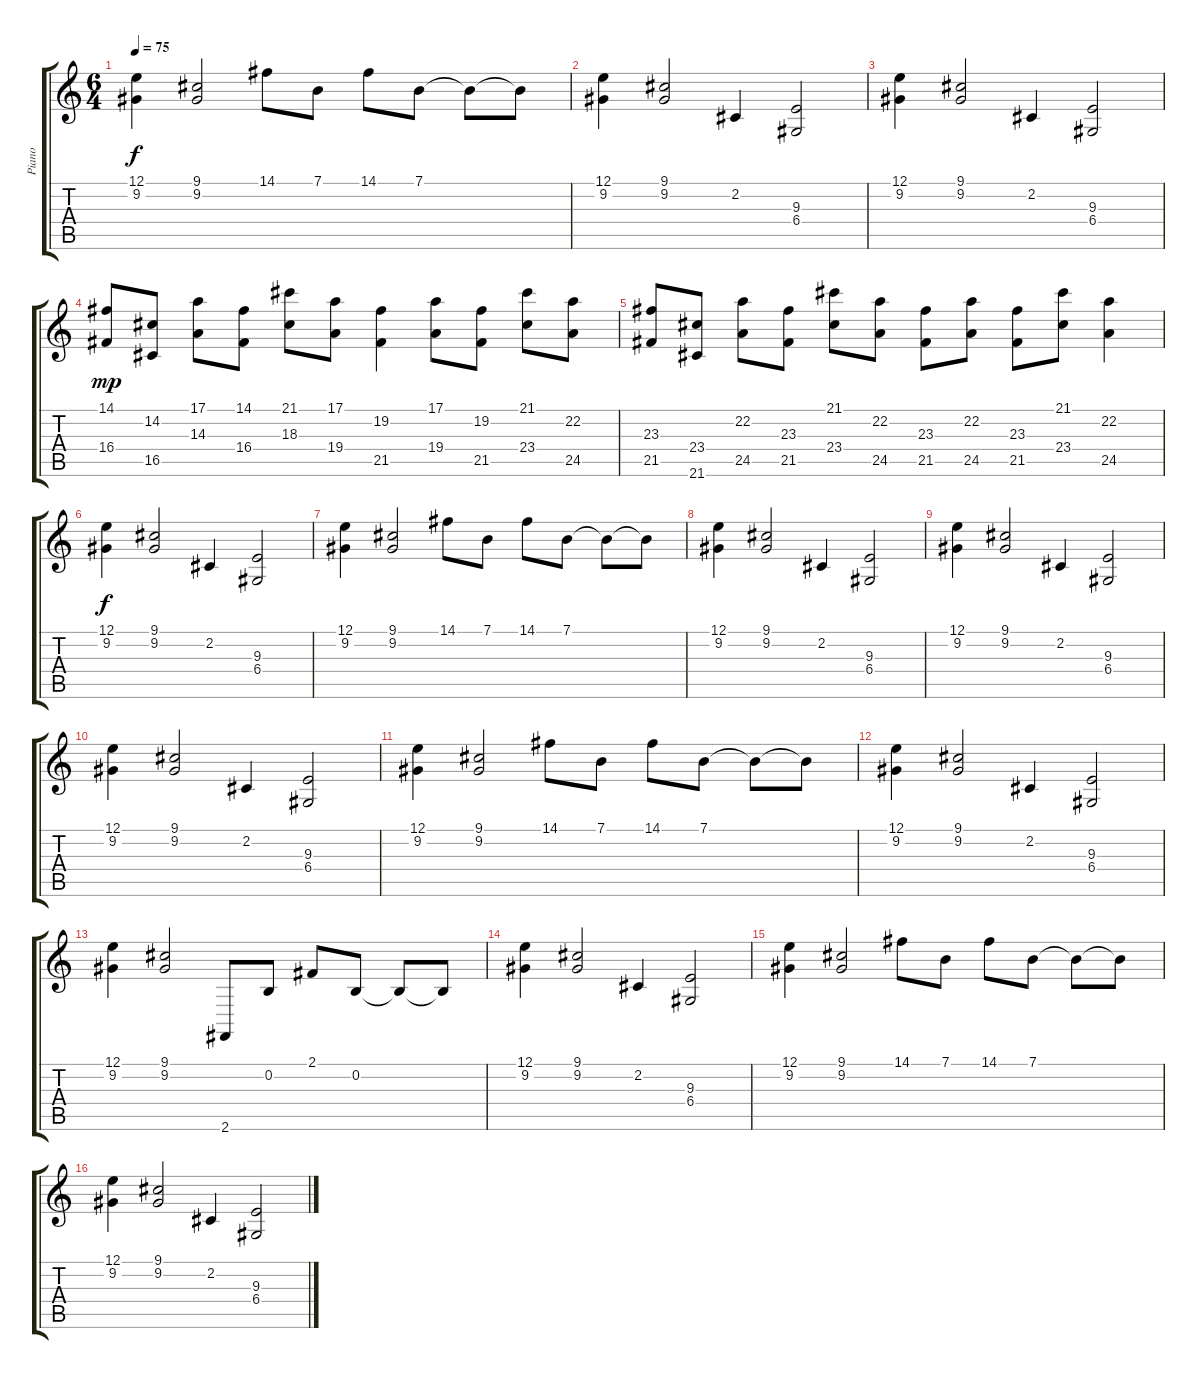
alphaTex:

\track ("Piano" "Piano") {instrument acousticgrandpiano}
\staff {score tabs}
\tuning (E4 B3 G3 D3 A2 E2) {hide}
\ts (6 4)
\tempo 75
\clef g2
\ks c
(12.1 9.2).4{dy f} (9.1 9.2).2 14.1.8 7.1.8 14.1.8 7.1.8 7.1{t}.8 7.1{t}.8 |
(12.1 9.2).4 (9.1 9.2).2 2.2.4 (9.3 6.4).2 |
(12.1 9.2).4 (9.1 9.2).2 2.2.4 (9.3 6.4).2 |
(14.1 16.4).8{dy mp volume 9 instrument pad8sweep} (14.2 16.5).8 (17.1 14.3).8 (14.1 16.4).8 (21.1 18.3).8 (17.1 19.4).8 (19.2 21.5).4 (17.1 19.4).8 (19.2 21.5).8 (21.1 23.4).8 (22.2 24.5).8 |
(23.3 21.5).8 (23.4 21.6).8 (22.2 24.5).8 (23.3 21.5).8 (21.1 23.4).8 (22.2 24.5).8 (23.3 21.5).8 (22.2 24.5).8 (23.3 21.5).8 (21.1 23.4).8 (22.2 24.5).4 |
(12.1 9.2).4{dy f volume 13 instrument acousticgrandpiano} (9.1 9.2).2 2.2.4 (9.3 6.4).2 |
(12.1 9.2).4 (9.1 9.2).2 14.1.8 7.1.8 14.1.8 7.1.8 7.1{t}.8 7.1{t}.8 |
(12.1 9.2).4 (9.1 9.2).2 2.2.4 (9.3 6.4).2 |
(12.1 9.2).4 (9.1 9.2).2 2.2.4 (9.3 6.4).2 |
(12.1 9.2).4 (9.1 9.2).2 2.2.4 (9.3 6.4).2 |
(12.1 9.2).4 (9.1 9.2).2 14.1.8 7.1.8 14.1.8 7.1.8 7.1{t}.8 7.1{t}.8 |
(12.1 9.2).4 (9.1 9.2).2 2.2.4 (9.3 6.4).2 |
(12.1 9.2).4 (9.1 9.2).2 2.6.8 0.2.8 2.1.8 0.2.8 0.2{t}.8 0.2{t}.8 |
(12.1 9.2).4 (9.1 9.2).2 2.2.4 (9.3 6.4).2 |
(12.1 9.2).4 (9.1 9.2).2 14.1.8 7.1.8 14.1.8 7.1.8 7.1{t}.8 7.1{t}.8 |
(12.1 9.2).4 (9.1 9.2).2 2.2.4 (9.3 6.4).2
